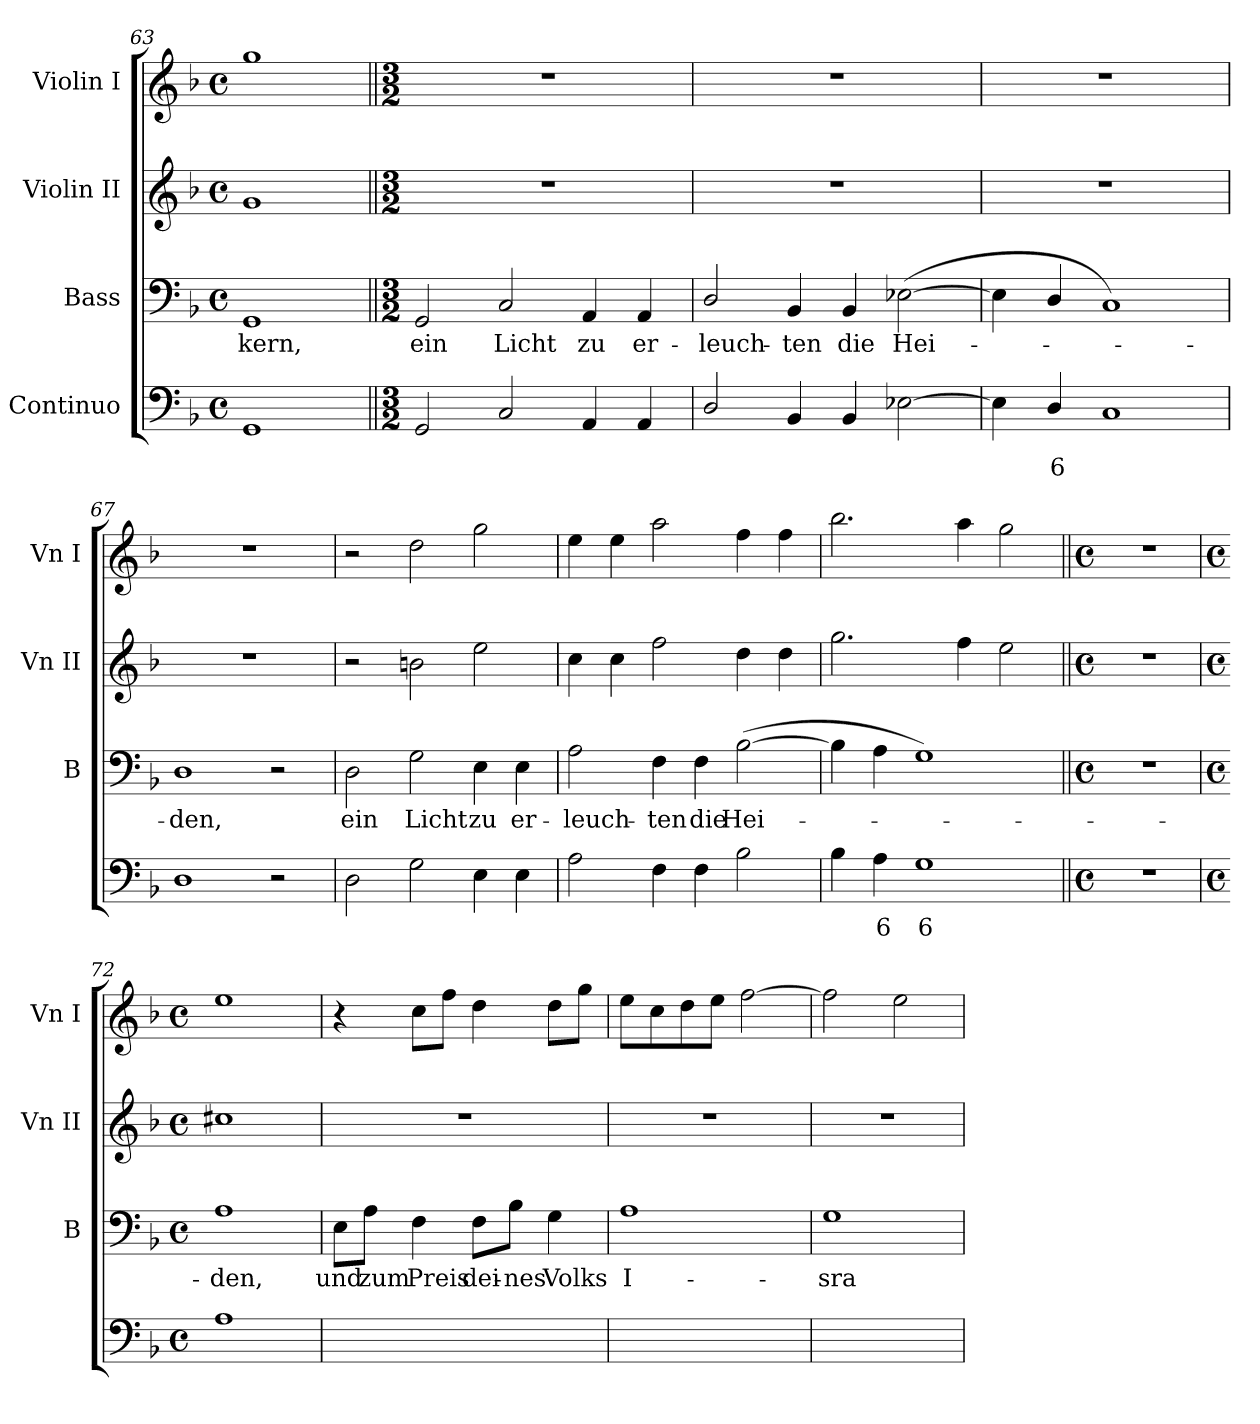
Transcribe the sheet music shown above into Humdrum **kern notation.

**kern	**text	**text	**kern	**text	**kern	**kern
*part4	*part4	*part4	*part3	*part3	*part2	*part1
*staff4	*staff4	*staff4	*staff3	*staff3	*staff2	*staff1
*I"Continuo	*	*	*I"Bass	*	*I"Violin II	*I"Violin I
*	*	*	*I'B	*	*I'Vn II	*I'Vn I
*clefF4	*	*	*clefF4	*	*clefG2	*clefG2
*k[b-]	*	*	*k[b-]	*	*k[b-]	*k[b-]
*F:	*	*	*F:	*	*F:	*F:
*M4/4	*	*	*M4/4	*	*M4/4	*M4/4
*met(c)	*	*	*met(c)	*	*met(c)	*met(c)
=63	=63	=63	=63	=63	=63	=63
*^	*	*	*	*	*	*
!	!	!	!	!	!LO:LY:b	!	!
1GG	1ryy	.	.	1GG	kern,	1g	1gg
*v	*v	*	*	*	*	*	*
!!LO:LB:g=z
=64||	=64||	=64||	=64||	=64||	=64||	=64||
*M3/2	*	*	*M3/2	*	*M3/2	*M3/2
*^	*	*	*	*	*	*
!	!	!	!	!	!LO:LY:b	!LO:N:vis=1	!LO:N:vis=1
*v	*v	*	*	*	*	*	*
2GG	.	.	2GG	ein	1.r	1.r
!	!	!	!	!LO:LY:b	!	!
2C	.	.	2C	Licht	.	.
!	!	!	!	!LO:LY:b	!	!
4AA	.	.	4AA	zu	.	.
!	!	!	!	!LO:LY:b	!	!
4AA	.	.	4AA	er-	.	.
=65	=65	=65	=65	=65	=65	=65
!	!	!	!	!LO:LY:b	!LO:N:vis=1	!LO:N:vis=1
2D/	.	.	2D/	-leuch-	1.r	1.r
!	!	!	!	!LO:LY:b	!	!
4BB-	.	.	4BB-	-ten	.	.
!	!	!	!	!LO:LY:b	!	!
4BB-	.	.	4BB-	die	.	.
!	!	!	!	!LO:LY:b	!	!
[2E-X	.	.	(<[2E-X	Hei-	.	.
=66	=66	=66	=66	=66	=66	=66
!	!	!	!	!	!LO:N:vis=1	!LO:N:vis=1
4E-]	.	.	4E-]	.	1.r	1.r
!	!LO:LY:b	!	!	!	!	!
4D/	6	.	4D/	.	.	.
1C	.	.	1C)	.	.	.
=67	=67	=67	=67	=67	=67	=67
!	!	!	!	!LO:LY:b	!LO:N:vis=1	!LO:N:vis=1
1D	.	.	1D	den,	1.r	1.r
2r	.	.	2r	.	.	.
=68	=68	=68	=68	=68	=68	=68
!	!	!	!	!LO:LY:b	!	!
2D	.	.	2D	ein	2r	2r
!	!	!	!	!LO:LY:b	!	!
2G	.	.	2G	Licht	2bn	2dd
!	!	!	!	!LO:LY:b	!	!
4E	.	.	4E	zu	2ee	2gg
!	!	!	!	!LO:LY:b	!	!
4E	.	.	4E	er-	.	.
=69	=69	=69	=69	=69	=69	=69
!	!	!	!	!LO:LY:b	!	!
2A	.	.	2A	-leuch-	4cc	4ee
.	.	.	.	.	4cc	4ee
!	!	!	!	!LO:LY:b	!	!
4F	.	.	4F	-ten	2ff	2aa
!	!	!	!	!LO:LY:b	!	!
4F	.	.	4F	die	.	.
!	!	!	!	!LO:LY:b	!	!
2B-	.	.	(>[2B-	Hei-	4dd	4ff
.	.	.	.	.	4dd	4ff
=70	=70	=70	=70	=70	=70	=70
4B-	.	.	4B-]	.	2.gg	2.bb-
!	!LO:LY:b	!	!	!	!	!
4A	6	.	4A	.	.	.
!	!LO:LY:b	!	!	!	!	!
1G	6	.	1G)	.	.	.
.	.	.	.	.	4ff	4aa
.	.	.	.	.	2ee	2gg
=71||	=71||	=71||	=71||	=71||	=71||	=71||
*M4/4	*	*	*M4/4	*	*M4/4	*M4/4
*met(c)	*	*	*met(c)	*	*met(c)	*met(c)
1r	.	.	1r	.	1r	1r
!!LO:LB:g=z
=72	=72	=72	=72	=72	=72	=72
*M4/4	*	*	*M4/4	*	*M4/4	*M4/4
*met(c)	*	*	*met(c)	*	*met(c)	*met(c)
!	!	!	!	!LO:LY:b	!	!
1A	.	.	1A	den,	1cc#X	1ee
=73	=73	=73	=73	=73	=73	=73
!	!LO:LY:b	!	!	!LO:LY:b	!	!
[4AAyy	5	.	8E\L	und	1r	4r
!	!	!	!	!LO:LY:b	!	!
.	.	.	8A\J	zum	.	.
!	!LO:LY:b	!	!	!LO:LY:b	!	!
4AAyy]	6	.	4F	Preis	.	8ccL
.	.	.	.	.	.	8ffJ
!	!LO:LY:b	!	!	!LO:LY:b	!	!
[4BB-yy	5	.	8F\L	dei-	.	4dd
!	!	!	!	!LO:LY:b	!	!
.	.	.	8B-\J	-nes	.	.
!	!LO:LY:b	!	!	!LO:LY:b	!	!
4BB-yy]	6	.	4G	Volks	.	8ddL
.	.	.	.	.	.	8ggJ
=74	=74	=74	=74	=74	=74	=74
!	!LO:LY:b	!LO:LY:b	!	!LO:LY:b	!	!
[2Cyy	6	3	1A	I-	1r	8eeL
.	.	.	.	.	.	8cc
.	.	.	.	.	.	8dd
.	.	.	.	.	.	8eeJ
!	!LO:LY:b	!LO:LY:b	!	!	!	!
2Cyy]	6	4	.	.	.	[2ff
=75	=75	=75	=75	=75	=75	=75
!	!LO:LY:b	!	!	!LO:LY:b	!	!
[2Cyy	4	.	1G	-sra-	1r	2ff]
!	!LO:LY:b	!	!	!	!	!
2Cyy]	3	.	.	.	.	2ee
=	=	=	=	=	=	=
*-	*-	*-	*-	*-	*-	*-
